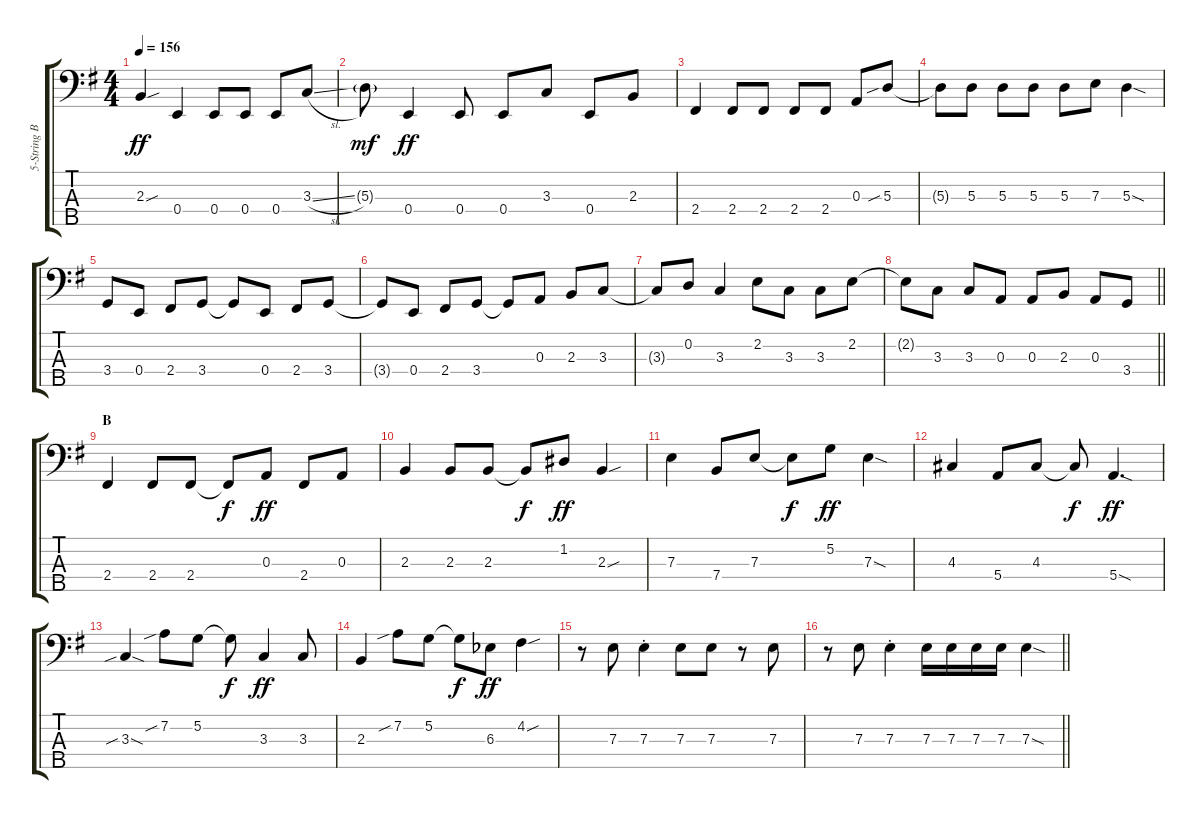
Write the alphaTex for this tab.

\track ("5-String Bass" "5-String B") {instrument electricbasspick}
\staff {score tabs}
\tuning (G2 D2 A1 E1 B0) {hide}
\ts (4 4)
\tempo 156
\clef f4
\ks g
2.3{sou}.4{dy ff} 0.4.4 0.4.8 0.4.8 0.4.8 3.3{sl}.8 |
5.3{g}.8{dy mf} 0.4.4{dy ff} 0.4.8 0.4.8 3.3.8 0.4.8 2.3.8 |
2.4.4 2.4.8 2.4.8 2.4.8 2.4.8 0.3.8 5.3{sib}.8 |
5.3{t}.8 5.3.8 5.3.8 5.3.8 5.3.8 7.3.8 5.3{sod}.4 |
3.4.8 0.4.8 2.4.8 3.4.8 3.4{t}.8 0.4.8 2.4.8 3.4.8 |
3.4{t}.8 0.4.8 2.4.8 3.4.8 3.4{t}.8 0.3.8 2.3.8 3.3.8 |
3.3{t}.8 0.2.8 3.3.4 2.2.8 3.3.8 3.3.8 2.2.8 |
\barLineRight lightlight
2.2{t}.8 3.3.8 3.3.8 0.3.8 0.3.8 2.3.8 0.3.8 3.4.8 |
\section ("" "B")
2.4.4 2.4.8 2.4.8 2.4{t}.8{dy f} 0.3.8{dy ff} 2.4.8 0.3.8 |
2.3.4 2.3.8 2.3.8 2.3{t}.8{dy f} 1.2.8{dy ff} 2.3{sou}.4 |
7.3.4 7.4.8 7.3.8 7.3{t}.8{dy f} 5.2.8{dy ff} 7.3{sod}.4 |
4.3.4 5.4.8 4.3.8 4.3{t}.8{dy f} 5.4{sod}.4{d dy ff} |
3.3{sib sod}.4 7.2{sib}.8 5.2.8 5.2{t}.8{dy f} 3.3.4{dy ff} 3.3.8 |
2.3.4 7.2{sib}.8 5.2.8 5.2{t}.8{dy f} 6.3{acc b}.8{dy ff} 4.2{sou}.4 |
r.8 7.3.8 7.3{st}.4 7.3.8 7.3.8 r.8 7.3.8 |
\barLineRight lightlight
r.8 7.3.8 7.3{st}.4 7.3.16 7.3.16 7.3.16 7.3.16 7.3{sod}.4
